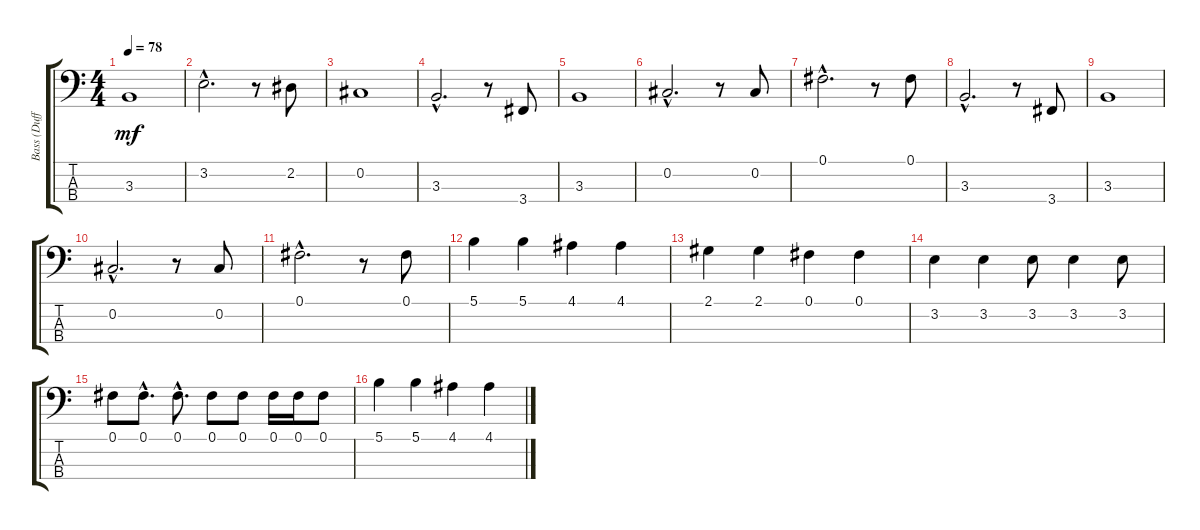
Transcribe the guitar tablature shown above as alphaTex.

\track ("Bass (Duff)" "Bass (Duff") {instrument electricbasspick}
\staff {score tabs}
\tuning (Gb2 Db2 Ab1 Eb1) {hide}
\ts (4 4)
\tempo 78
\clef f4
\ks c
3.3.1{dy mf} |
3.2{hac}.2{d} r.8 2.2.8 |
0.2.1 |
3.3{hac}.2{d} r.8 3.4.8 |
3.3.1 |
0.2{hac}.2{d} r.8 0.2.8 |
0.1{hac}.2{d} r.8 0.1.8 |
3.3{hac}.2{d} r.8 3.4.8 |
3.3.1 |
0.2{hac}.2{d} r.8 0.2.8 |
0.1{hac}.2{d} r.8 0.1.8 |
5.1.4 5.1.4 4.1.4 4.1.4 |
2.1.4 2.1.4 0.1.4 0.1.4 |
3.2.4 3.2.4 3.2.8 3.2.4 3.2.8 |
0.1.8 0.1{hac}.8{d} 0.1{hac}.8{d} 0.1.8 0.1.8 0.1.16 0.1.16 0.1.8 |
5.1.4 5.1.4 4.1.4 4.1.4
